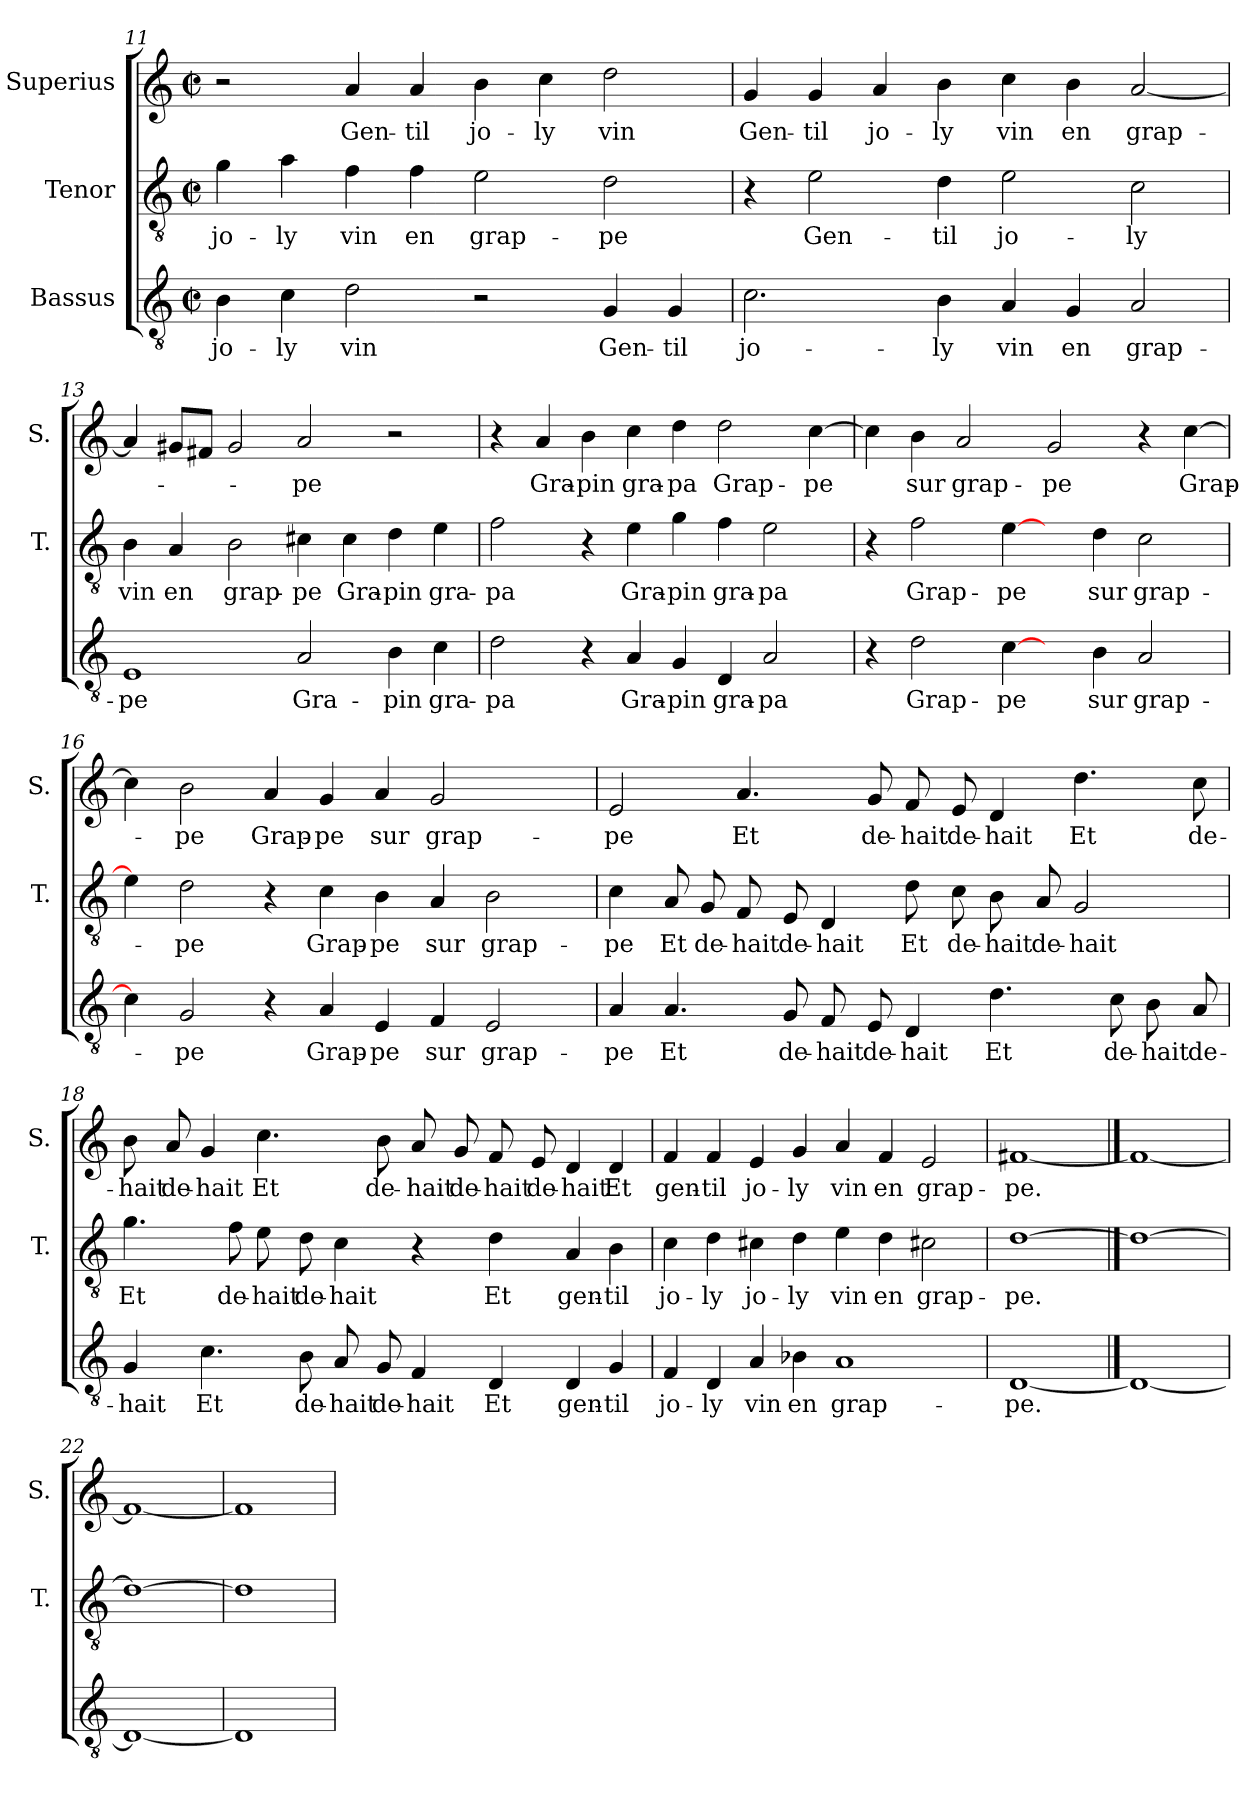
**kern	**text	**kern	**text	**kern	**text
*part3	*part3	*part2	*part2	*part1	*part1
*staff3	*staff3	*staff2	*staff2	*staff1	*staff1
*I"Bassus	*	*I"Tenor	*	*I"Superius	*
*	*	*I'T.	*	*I'S.	*
*clefGv2	*	*clefGv2	*	*clefG2	*
*k[]	*	*k[]	*	*k[]	*
*C:	*	*C:	*	*C:	*
*M2/2	*	*M2/2	*	*M2/2	*
*met(c|)	*	*met(c|)	*	*met(c|)	*
=11	=11	=11	=11	=11	=11
4B\	jo-	4g\	jo-	2r	.
4c\	-ly	4a\	-ly	.	.
2d\	vin	4f\	vin	4a/	Gen-
.	.	4f\	en	4a/	-til
2r	.	2e\	grap-	4b\	jo-
.	.	.	.	4cc\	-ly
4G/	Gen-	2d\	-pe	2dd\	vin
4G/	-til	.	.	.	.
!!LO:LB:g=z
=12	=12	=12	=12	=12	=12
2.c\	jo-	4r	.	4g/	Gen-
.	.	2e\	Gen-	4g/	-til
.	.	.	.	4a/	jo-
4B\	-ly	4d\	-til	4b\	-ly
4A/	vin	2e\	jo-	4cc\	vin
4G/	en	.	.	4b\	en
2A/	grap-	2c\	-ly	[2a/	grap-
=13	=13	=13	=13	=13	=13
1E/	-pe	4B\	vin	4a/]	.
.	.	4A/	en	8g#X/L	.
.	.	.	.	8f#X/J	.
.	.	2B\	grap-	2g#/	.
2A/	Gra-	4c#X\	-pe	2a/	-pe
.	.	4c#\	Gra-	.	.
4B\	-pin	4d\	-pin	2r	.
4c\	gra-	4e\	gra-	.	.
=14	=14	=14	=14	=14	=14
2d\	-pa	2f\	-pa	4r	.
.	.	.	.	4a/	Gra-
4r	.	4r	.	4b\	-pin
4A/	Gra-	4e\	Gra-	4cc\	gra-
4G/	-pin	4g\	-pin	4dd\	-pa
4D/	gra-	4f\	gra-	2dd\	Grap-
2A/	-pa	2e\	-pa	.	.
.	.	.	.	[4cc\	-pe
=15	=15	=15	=15	=15	=15
4r	.	4r	.	4cc\]	.
2d\	Grap-	2f\	Grap-	4b\	sur
.	.	.	.	2a/	grap-
[4c\	-pe	[4e\	-pe	.	.
4ryy	.	4ryy	.	2g/	-pe
4B\	sur	4d\	sur	.	.
2A/	grap-	2c\	grap-	4r	.
.	.	.	.	[4cc\	Grap-
!!LO:PB:g=z
=16	=16	=16	=16	=16	=16
4c\]	.	4e\]	.	4cc\]	.
2G/	-pe	2d\	-pe	2b\	-pe
4r	.	4r	.	4a/	Grap-
4A/	Grap-	4c\	Grap-	4g/	-pe
4E/	-pe	4B\	-pe	4a/	sur
4F/	sur	4A/	sur	2g/	grap-
2E/	grap-	2B\	grap-	.	.
.	.	.	.	4ryy	.
=17	=17	=17	=17	=17	=17
4A/	-pe	4c\	-pe	2e/	-pe
4.A/	Et	8A/	Et	.	.
.	.	8G/	de-	.	.
.	.	8F/	-hait	4.a/	Et
8G/	de-	8E/	de-	.	.
8F/	-hait	4D/	-hait	.	.
8E/	de-	.	.	8g/	de-
4D/	-hait	8d\	Et	8f/	-hait
.	.	8c\	de-	8e/	de-
4.d\	Et	8B\	-hait	4d/	-hait
.	.	8A/	de-	.	.
.	.	2G/	-hait	4.dd\	Et
8c\	de-	.	.	.	.
8B\	-hait	.	.	.	.
8A/	de-	.	.	8cc\	de-
=18	=18	=18	=18	=18	=18
4G/	-hait	4.g\	Et	8b\	-hait
.	.	.	.	8a/	de-
4.c\	Et	.	.	4g/	-hait
.	.	8f\	de-	.	.
.	.	8e\	-hait	4.cc\	Et
8B\	de-	8d\	de-	.	.
8A/	-hait	4c\	-hait	.	.
8G/	de-	.	.	8b\	de-
4F/	-hait	4r	.	8a/	-hait
.	.	.	.	8g/	de-
4D/	Et	4d\	Et	8f/	-hait
.	.	.	.	8e/	de-
4D/	gen-	4A/	gen-	4d/	-hait
4G/	-til	4B\	-til	4d/	Et
!!LO:LB:g=z
=19	=19	=19	=19	=19	=19
4F/	jo-	4c\	jo-	4f/	gen-
4D/	-ly	4d\	-ly	4f/	-til
4A/	vin	4c#X\	jo-	4e/	jo-
4B-X\	en	4d\	-ly	4g/	-ly
1A/	grap-	4e\	vin	4a/	vin
.	.	4d\	en	4f/	en
.	.	2c#X\	grap-	2e/	grap-
=20	=20	=20	=20	=20	=20
[1D/	-pe.	[1d\	-pe.	[1f#X/	-pe.
==21	==21	==21	==21	==21	==21
1D/_	.	1d\_	.	1f#/_	.
=22	=22	=22	=22	=22	=22
1D/_	.	1d\_	.	1f#/_	.
=23	=23	=23	=23	=23	=23
1D/]	.	1d\]	.	1f#/]	.
=	=	=	=	=	=
*-	*-	*-	*-	*-	*-
